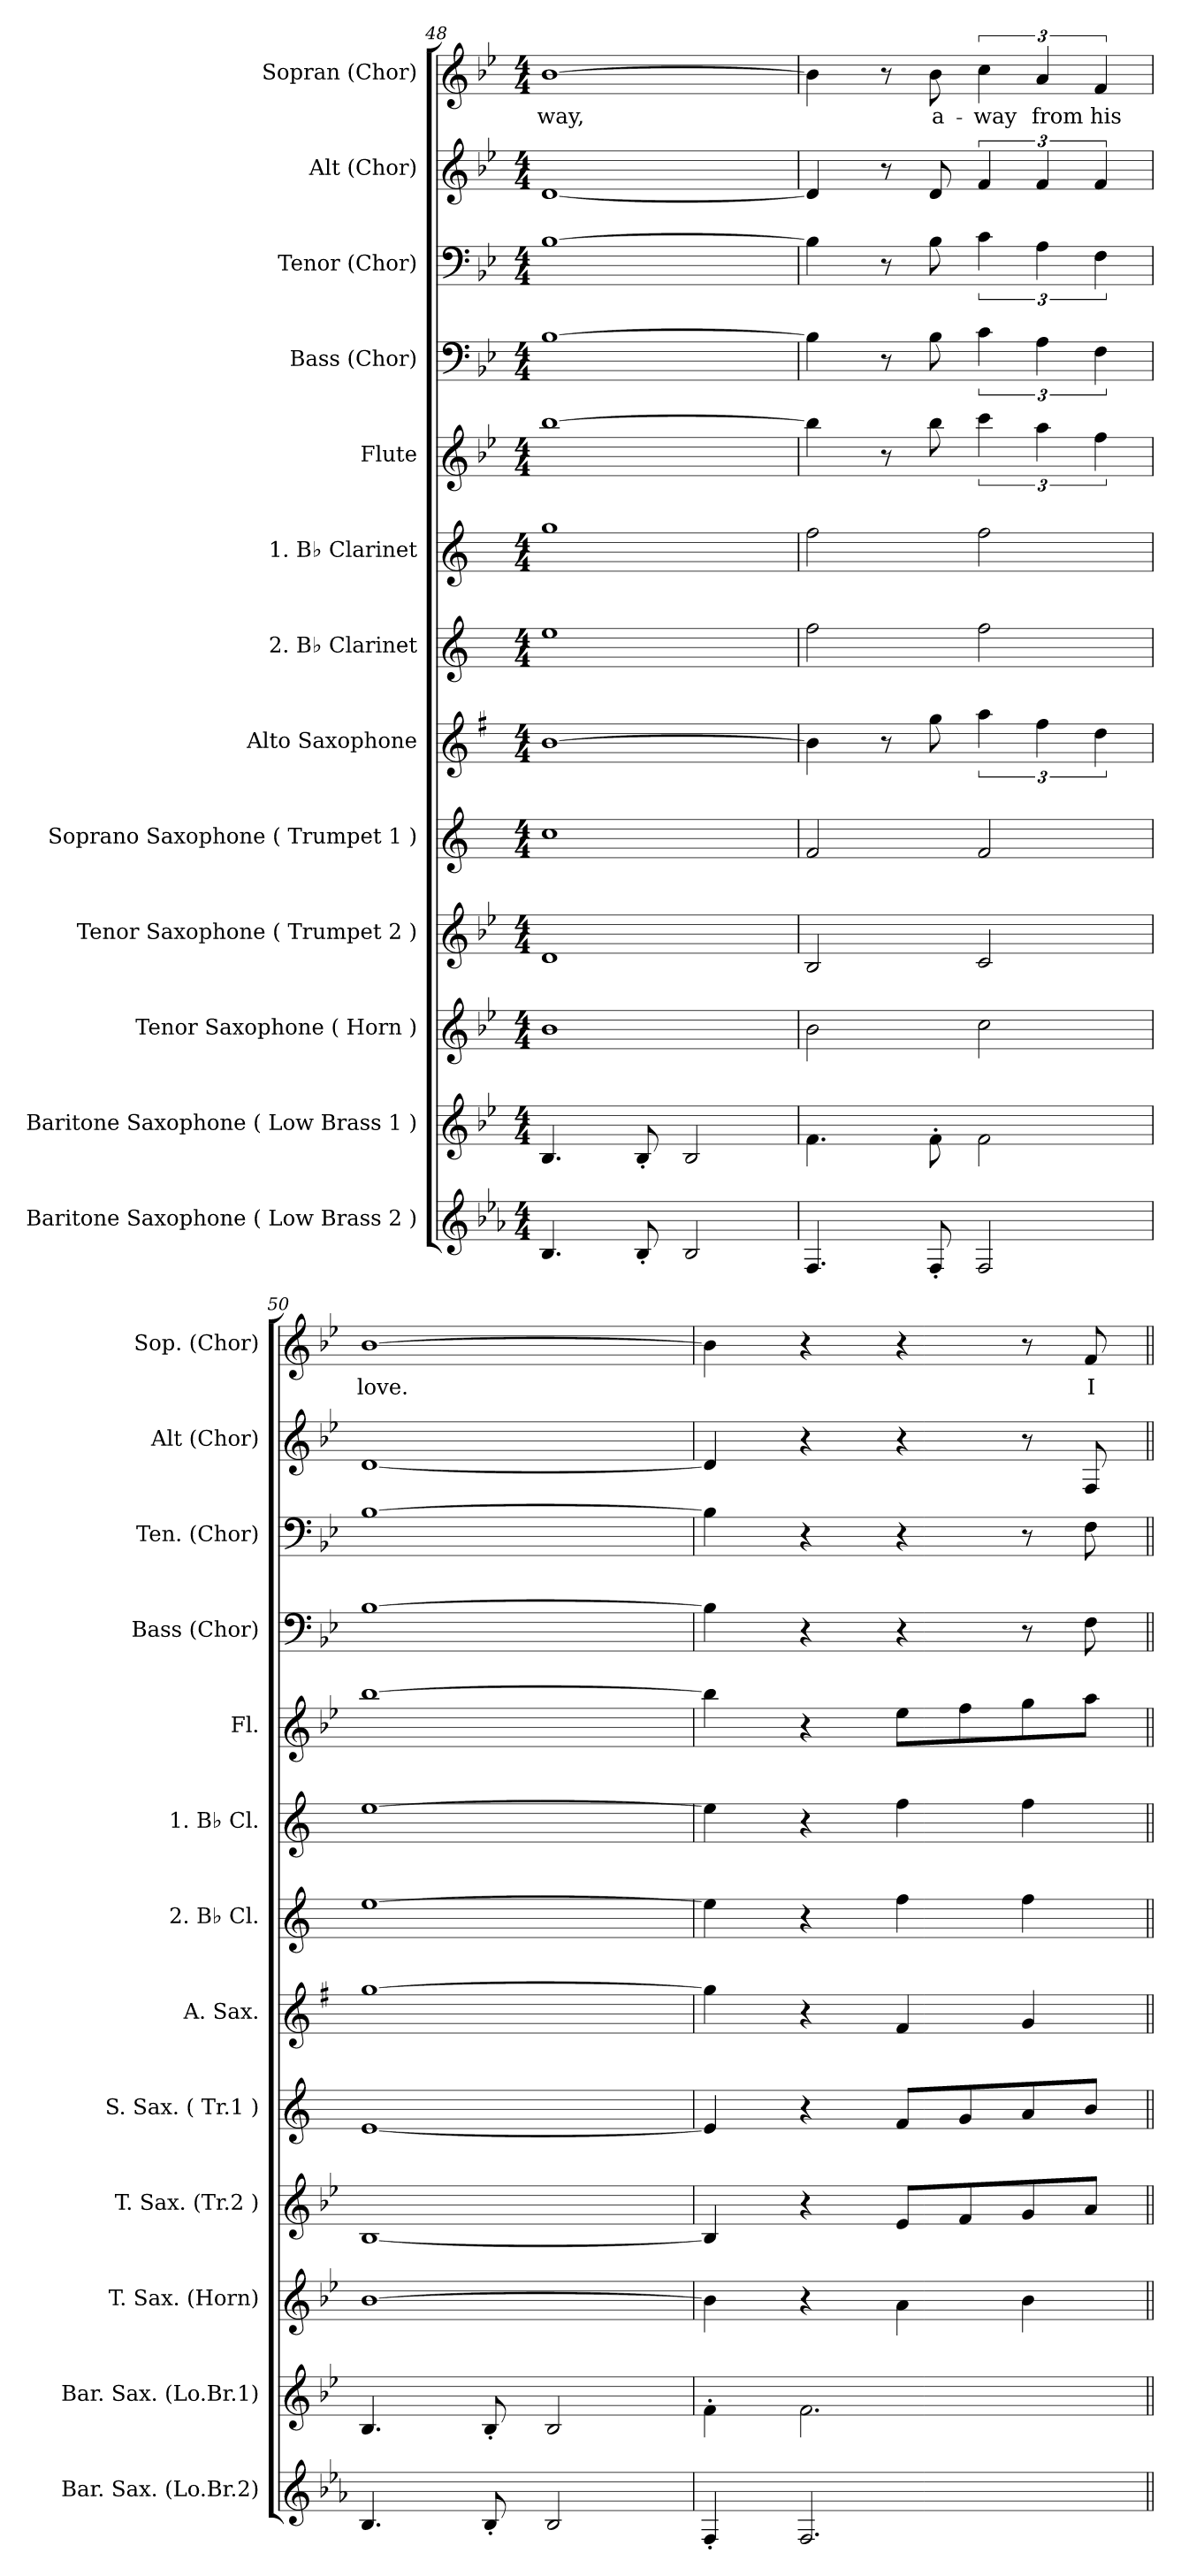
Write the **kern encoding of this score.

**kern	**kern	**kern	**kern	**kern	**kern	**kern	**kern	**kern	**kern	**kern	**kern	**kern	**text
*part13	*part12	*part11	*part10	*part9	*part8	*part7	*part6	*part5	*part4	*part3	*part2	*part1	*part1
*staff13	*staff12	*staff11	*staff10	*staff9	*staff8	*staff7	*staff6	*staff5	*staff4	*staff3	*staff2	*staff1	*staff1
*I"Baritone Saxophone   ( Low Brass 2 )	*I"Baritone Saxophone   ( Low Brass 1 )	*I"Tenor Saxophone     ( Horn )	*I"Tenor Saxophone    ( Trumpet 2 )	*I"Soprano Saxophone    ( Trumpet 1 )	*I"Alto Saxophone	*I"2. B♭ Clarinet	*I"1. B♭ Clarinet	*I"Flute	*I"Bass (Chor)	*I"Tenor  (Chor)	*I"Alt (Chor)	*I"Sopran (Chor)	*
*I'Bar. Sax. (Lo.Br.2)	*I'Bar. Sax. (Lo.Br.1)	*I'T. Sax. (Horn)	*I'T. Sax. (Tr.2 )	*I'S. Sax. ( Tr.1 )	*I'A. Sax.	*I'2. B♭ Cl.	*I'1. B♭ Cl.	*I'Fl.	*I'Bass (Chor)	*I'Ten. (Chor)	*I'Alt (Chor)	*I'Sop. (Chor)	*
*clefG2	*clefG2	*clefG2	*clefG2	*clefG2	*clefG2	*clefG2	*clefG2	*clefG2	*clefF4	*clefF4	*clefG2	*clefG2	*
*ITrd12c21	*ITrd12c21	*ITrd8c14	*ITrd8c14	*ITrd1c2	*ITrd5c9	*ITrd1c2	*ITrd1c2	*	*	*	*	*	*
*k[b-e-a-]	*k[b-e-]	*k[b-e-]	*k[b-e-]	*k[b-e-]	*k[b-e-]	*k[b-e-]	*k[b-e-]	*k[b-e-]	*k[b-e-]	*k[b-e-]	*k[b-e-]	*k[b-e-]	*
*E-:	*B-:	*B-:	*B-:	*B-:	*B-:	*B-:	*B-:	*B-:	*B-:	*B-:	*B-:	*B-:	*
*M4/4	*M4/4	*M4/4	*M4/4	*M4/4	*M4/4	*M4/4	*M4/4	*M4/4	*M4/4	*M4/4	*M4/4	*M4/4	*
=48	=48	=48	=48	=48	=48	=48	=48	=48	=48	=48	=48	=48	=48
4.BB-/	4.BB-/	1B-	1D	1b-	[1d	1dd	1ff	[1bb-	[1B-	[1B-	[1d	[1b-	way,
8BB-'/	8BB-'/	.	.	.	.	.	.	.	.	.	.	.	.
2BB-/	2BB-/	.	.	.	.	.	.	.	.	.	.	.	.
=49	=49	=49	=49	=49	=49	=49	=49	=49	=49	=49	=49	=49	=49
4.FF/	4.F\	2B-\	2BB-/	2e-/	4d\]	2ee-\	2ee-\	4bb-\]	4B-\]	4B-\]	4d/]	4b-\]	.
.	.	.	.	.	8r	.	.	8r	8r	8r	8r	8r	.
8FF'/	8F'\	.	.	.	8b-\	.	.	8bb-\	8B-\	8B-\	8d/	8b-\	a-
2FF/	2F\	2c\	2C/	2e-/	6cc\	2ee-\	2ee-\	6ccc\	6c\	6c\	6f/	6cc\	-way
.	.	.	.	.	6a\	.	.	6aa\	6A\	6A\	6f/	6a/	from
.	.	.	.	.	6f\	.	.	6ff\	6F\	6F\	6f/	6f/	his
!!LO:PB:g=z
=50	=50	=50	=50	=50	=50	=50	=50	=50	=50	=50	=50	=50	=50
4.BB-/	4.BB-/	[1B-	[1BB-	[1d	[1b-	[1dd	[1dd	[1bb-	[1B-	[1B-	[1d	[1b-	love.
8BB-'/	8BB-'/	.	.	.	.	.	.	.	.	.	.	.	.
2BB-/	2BB-/	.	.	.	.	.	.	.	.	.	.	.	.
=51	=51	=51	=51	=51	=51	=51	=51	=51	=51	=51	=51	=51	=51
4FF'/	4F'\	4B-\]	4BB-/]	4d/]	4b-\]	4dd\]	4dd\]	4bb-\]	4B-\]	4B-\]	4d/]	4b-\]	.
2.FF/	2.F\	4r	4r	4r	4r	4r	4r	4r	4r	4r	4r	4r	.
.	.	4A\	8E-/L	8e-/L	4A/	4ee-\	4ee-\	8ee-\L	4r	4r	4r	4r	.
.	.	.	8F/	8f/	.	.	.	8ff\	.	.	.	.	.
.	.	4B-\	8G/	8g/	4B-/	4ee-\	4ee-\	8gg\	8r	8r	8r	8r	.
.	.	.	8A/J	8a/J	.	.	.	8aa\J	8F\	8F\	8F/	8f/	I
=||	=||	=||	=||	=||	=||	=||	=||	=||	=||	=||	=||	=||	=||
*-	*-	*-	*-	*-	*-	*-	*-	*-	*-	*-	*-	*-	*-
